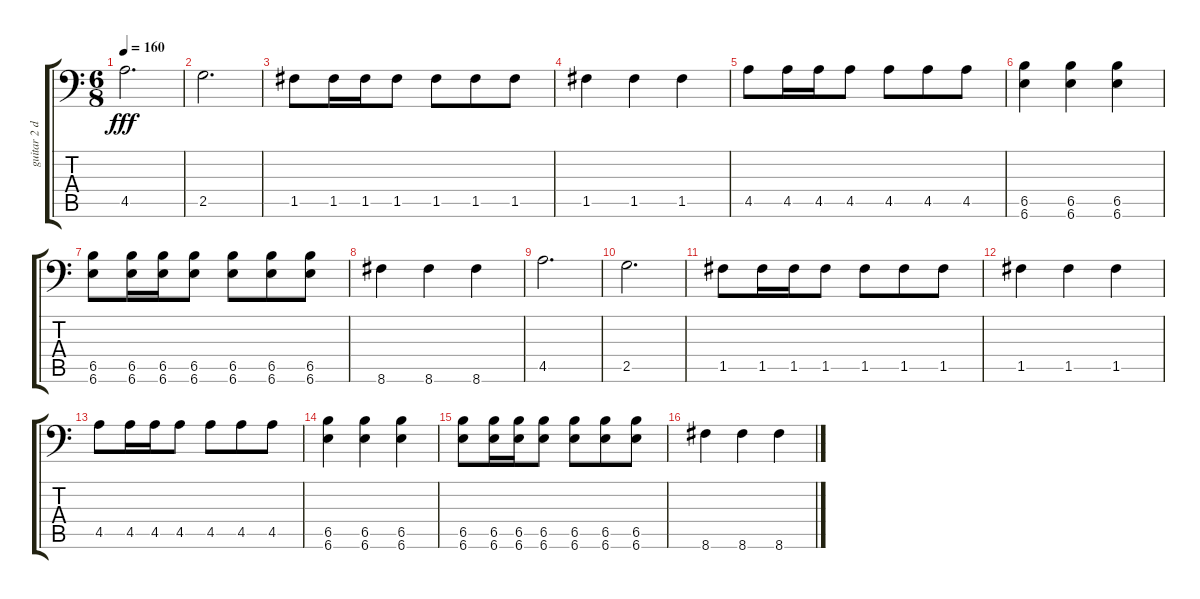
\track ("guitar 2 double" "guitar 2 d") {instrument distortionguitar}
\staff {score tabs}
\tuning (C4 G3 Eb3 Bb2 F2 Bb1) {hide}
\ts (6 8)
\tempo 160
\clef f4
\ks c
4.5.2{d dy fff} |
2.5.2{d} |
1.5.8 1.5.16 1.5.16 1.5.8 1.5.8 1.5.8 1.5.8 |
1.5.4 1.5.4 1.5.4 |
4.5.8 4.5.16 4.5.16 4.5.8 4.5.8 4.5.8 4.5.8 |
(6.5 6.6).4 (6.5 6.6).4 (6.5 6.6).4 |
(6.5 6.6).8 (6.5 6.6).16 (6.5 6.6).16 (6.5 6.6).8 (6.5 6.6).8 (6.5 6.6).8 (6.5 6.6).8 |
8.6.4 8.6.4 8.6.4 |
4.5.2{d} |
2.5.2{d} |
1.5.8 1.5.16 1.5.16 1.5.8 1.5.8 1.5.8 1.5.8 |
1.5.4 1.5.4 1.5.4 |
4.5.8 4.5.16 4.5.16 4.5.8 4.5.8 4.5.8 4.5.8 |
(6.5 6.6).4 (6.5 6.6).4 (6.5 6.6).4 |
(6.5 6.6).8 (6.5 6.6).16 (6.5 6.6).16 (6.5 6.6).8 (6.5 6.6).8 (6.5 6.6).8 (6.5 6.6).8 |
8.6.4 8.6.4 8.6.4
